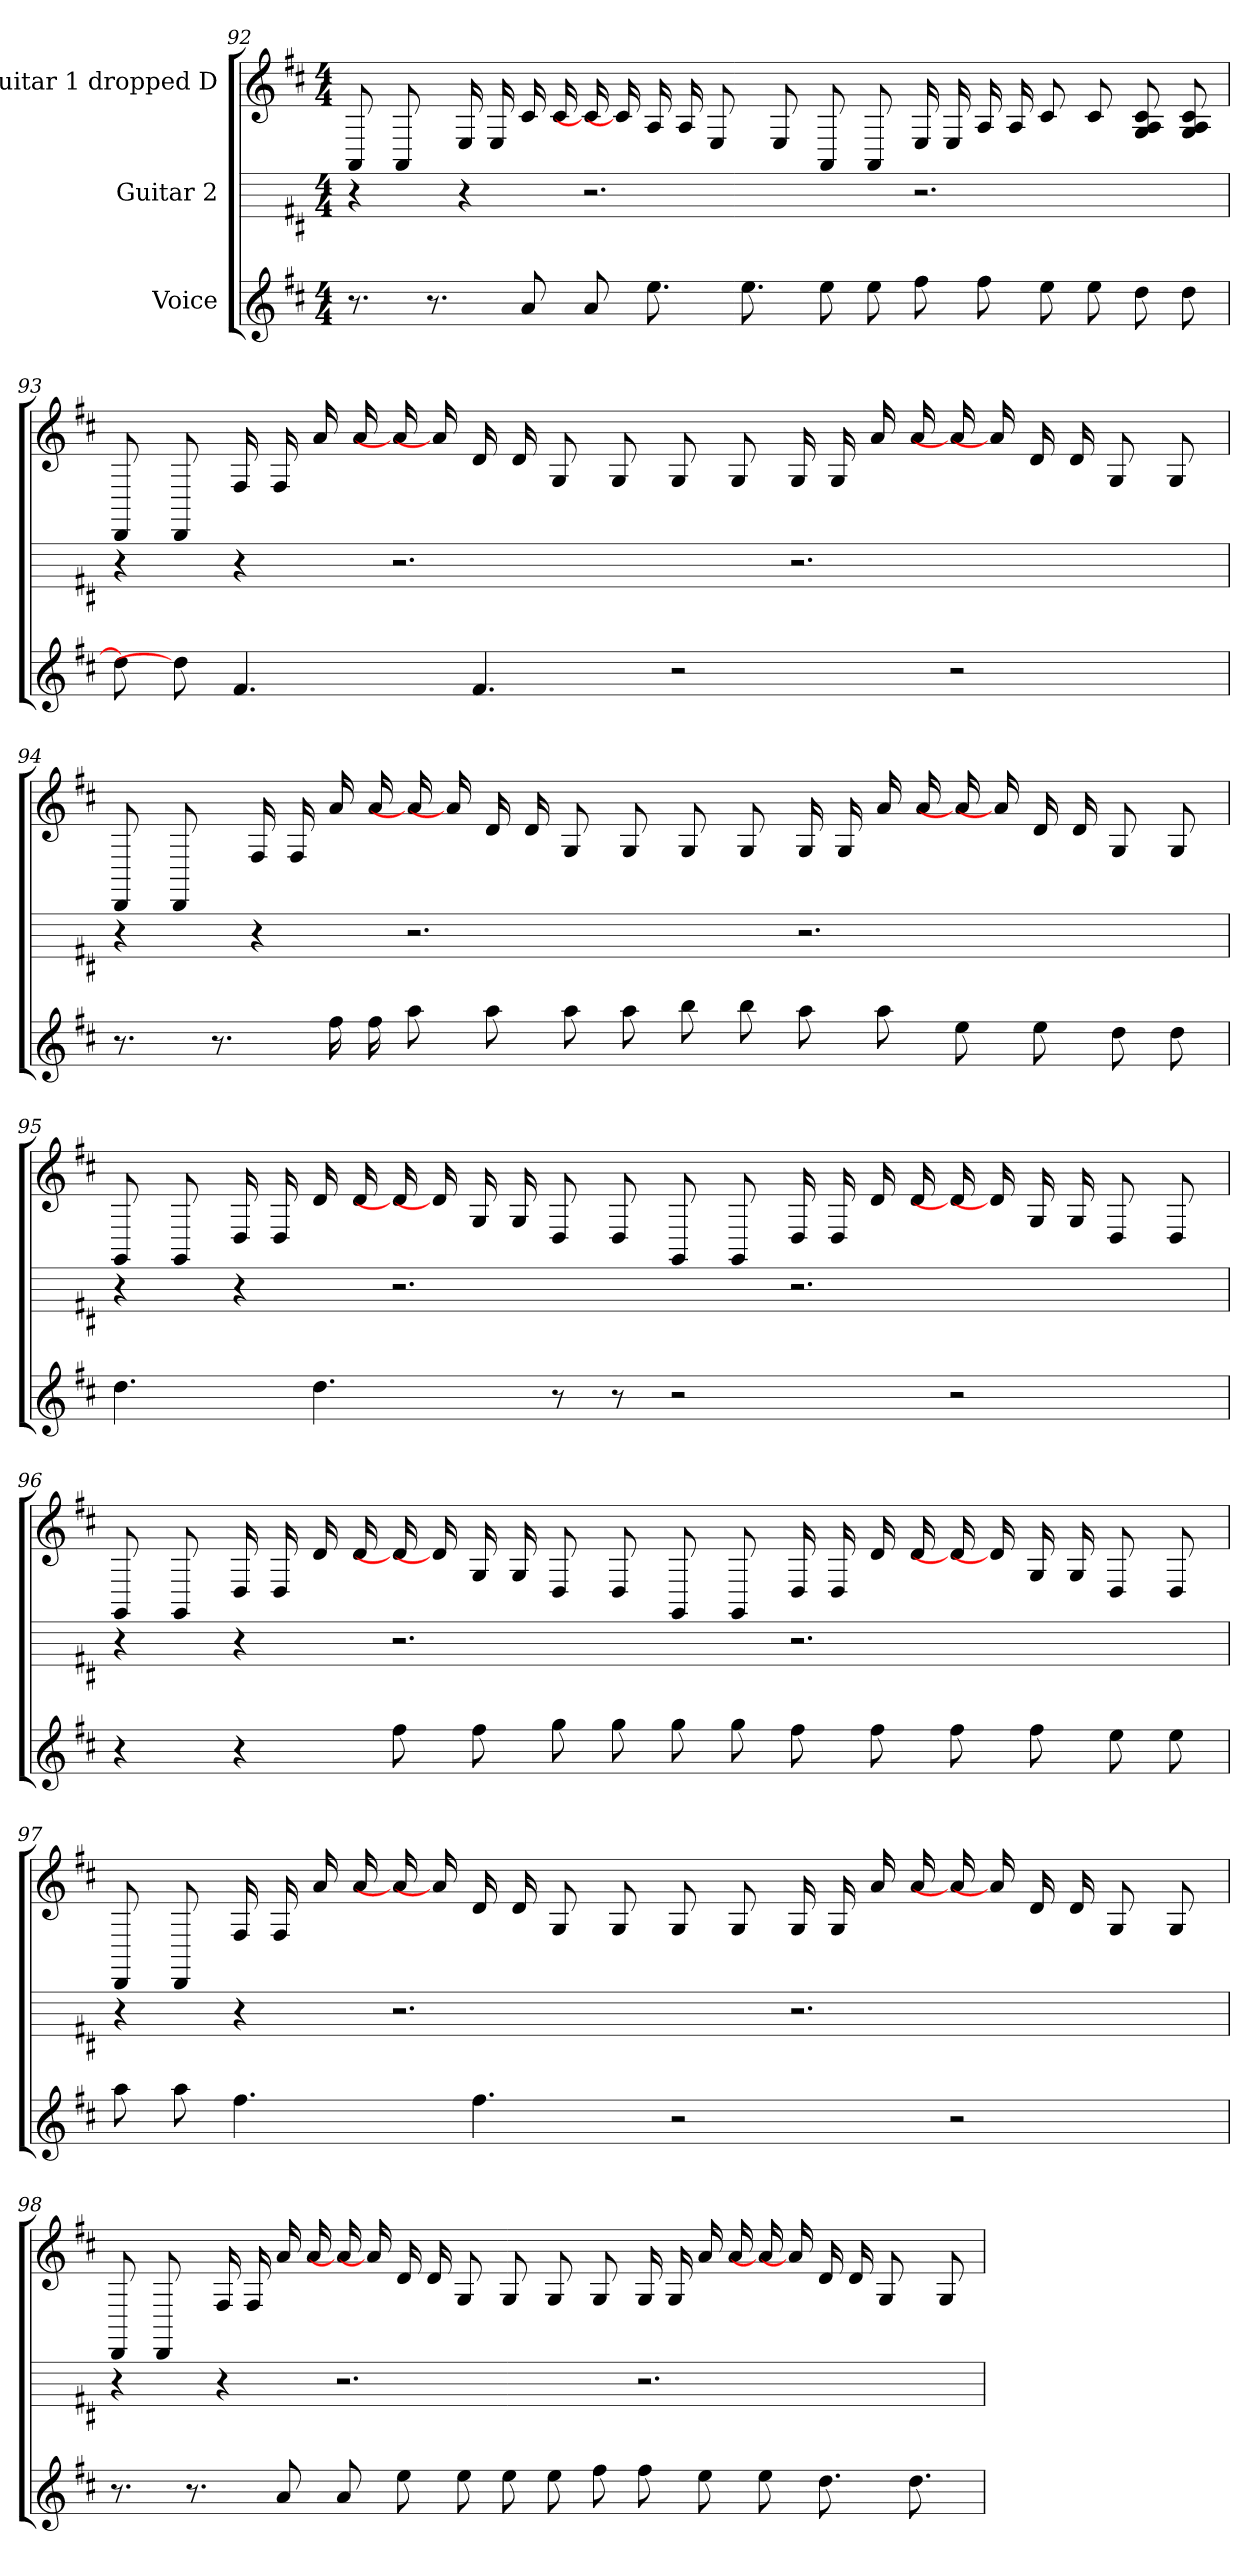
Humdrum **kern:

**kern	**kern	**kern
*part3	*part2	*part1
*staff3	*staff2	*staff1
*I"Voice	*I"Guitar 2	*I"Guitar 1 dropped D
*	*	*
*ITrd8c14	*	*
*k[f#c#]	*k[f#c#]	*k[f#c#]
*M4/4	*M4/4	*M4/4
=92	=92	=92
8.r	4r	8AA
.	.	8AA
8.r	.	.
.	4r	16E
.	.	16E
8A	.	16c#
.	.	16c#
8A	2.r	16c#]
.	.	16c#]
8.e	.	16A
.	.	16A
.	.	8E
8.e	.	.
.	.	8E
8e	.	8AA
8e	.	8AA
8f#	2.r	16E
.	.	16E
8f#	.	16A
.	.	16A
8e	.	8c#
8e	.	8c#
8d	.	8c# 8A 8G
8d	.	8c# 8A 8G
=93	=93	=93
8d]	4r	8DD
8d]	.	8DD
4.F#	4r	16F#
.	.	16F#
.	.	16a
.	.	16a
.	2.r	16a]
.	.	16a]
4.F#	.	16d
.	.	16d
.	.	8G
.	.	8G
2r	.	8G
.	.	8G
.	2.r	16G
.	.	16G
.	.	16a
.	.	16a
2r	.	16a]
.	.	16a]
.	.	16d
.	.	16d
.	.	8G
.	.	8G
=94	=94	=94
8.r	4r	8DD
.	.	8DD
8.r	.	.
.	4r	16F#
.	.	16F#
16f#	.	16a
16f#	.	16a
8a	2.r	16a]
.	.	16a]
8a	.	16d
.	.	16d
8a	.	8G
8a	.	8G
8b	.	8G
8b	.	8G
8a	2.r	16G
.	.	16G
8a	.	16a
.	.	16a
8e	.	16a]
.	.	16a]
8e	.	16d
.	.	16d
8d	.	8G
8d	.	8G
=95	=95	=95
4.d	4r	8GG
.	.	8GG
.	4r	16D
.	.	16D
4.d	.	16d
.	.	16d
.	2.r	16d]
.	.	16d]
.	.	16G
.	.	16G
8r	.	8D
8r	.	8D
2r	.	8GG
.	.	8GG
.	2.r	16D
.	.	16D
.	.	16d
.	.	16d
2r	.	16d]
.	.	16d]
.	.	16G
.	.	16G
.	.	8D
.	.	8D
=96	=96	=96
4r	4r	8GG
.	.	8GG
4r	4r	16D
.	.	16D
.	.	16d
.	.	16d
8f#	2.r	16d]
.	.	16d]
8f#	.	16G
.	.	16G
8g	.	8D
8g	.	8D
8g	.	8GG
8g	.	8GG
8f#	2.r	16D
.	.	16D
8f#	.	16d
.	.	16d
8f#	.	16d]
.	.	16d]
8f#	.	16G
.	.	16G
8e	.	8D
8e	.	8D
=97	=97	=97
8a	4r	8DD
8a	.	8DD
4.f#	4r	16F#
.	.	16F#
.	.	16a
.	.	16a
.	2.r	16a]
.	.	16a]
4.f#	.	16d
.	.	16d
.	.	8G
.	.	8G
2r	.	8G
.	.	8G
.	2.r	16G
.	.	16G
.	.	16a
.	.	16a
2r	.	16a]
.	.	16a]
.	.	16d
.	.	16d
.	.	8G
.	.	8G
=98	=98	=98
8.r	4r	8DD
.	.	8DD
8.r	.	.
.	4r	16F#
.	.	16F#
8A	.	16a
.	.	16a
8A	2.r	16a]
.	.	16a]
8e	.	16d
.	.	16d
8e	.	8G
8e	.	8G
8e	.	8G
8f#	.	8G
8f#	2.r	16G
.	.	16G
8e	.	16a
.	.	16a
8e	.	16a]
.	.	16a]
8.d	.	16d
.	.	16d
.	.	8G
8.d	.	.
.	.	8G
=	=	=
*-	*-	*-
